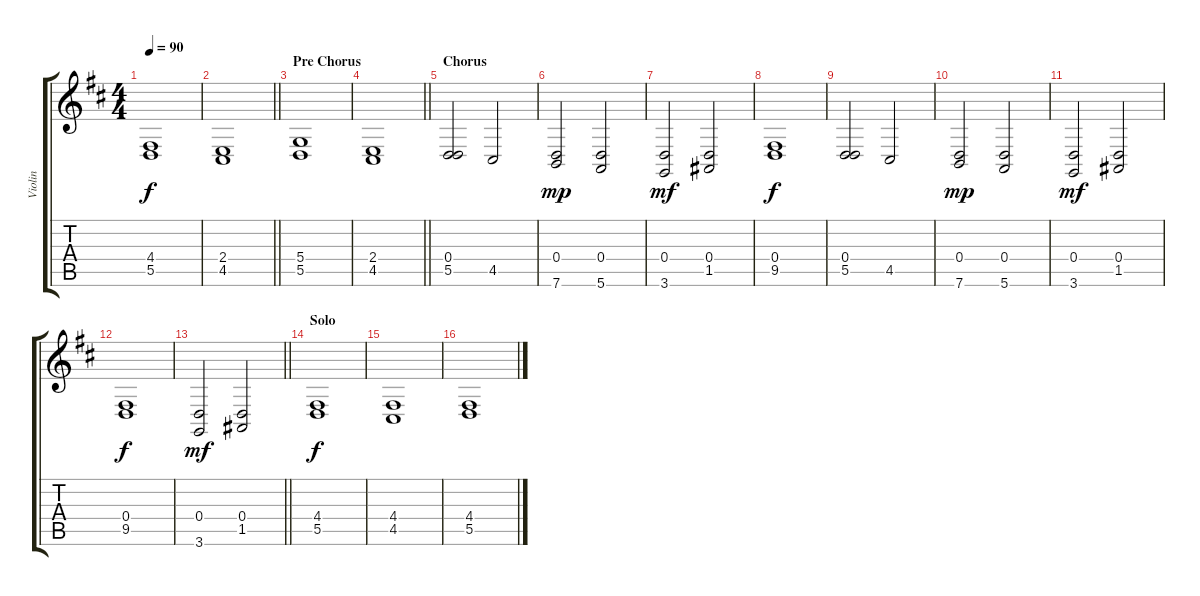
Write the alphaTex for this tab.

\track ("Violin" "Violin") {instrument violin}
\staff {score tabs}
\tuning (E4 B3 G3 D3 A2 E2) {hide}
\ts (4 4)
\tempo 90
\clef g2
\ks d
(4.4 5.5).1{dy f} |
\barLineRight lightlight
(2.4 4.5).1 |
\section ("" "Pre Chorus")
(5.4 5.5).1 |
\barLineRight lightlight
(2.4 4.5).1 |
\section ("" "Chorus")
(0.4 5.5).2 4.5.2 |
(0.4 7.6).2{dy mp} (0.4 5.6).2 |
(0.4 3.6).2{dy mf} (0.4 1.5).2 |
(0.4 9.5).1{dy f} |
(0.4 5.5).2 4.5.2 |
(0.4 7.6).2{dy mp} (0.4 5.6).2 |
(0.4 3.6).2{dy mf} (0.4 1.5).2 |
(0.4 9.5).1{dy f} |
\barLineRight lightlight
(0.4 3.6).2{dy mf} (0.4 1.5).2 |
\section ("" "Solo")
(4.4 5.5).1{dy f} |
(4.4 4.5).1 |
(4.4 5.5).1
